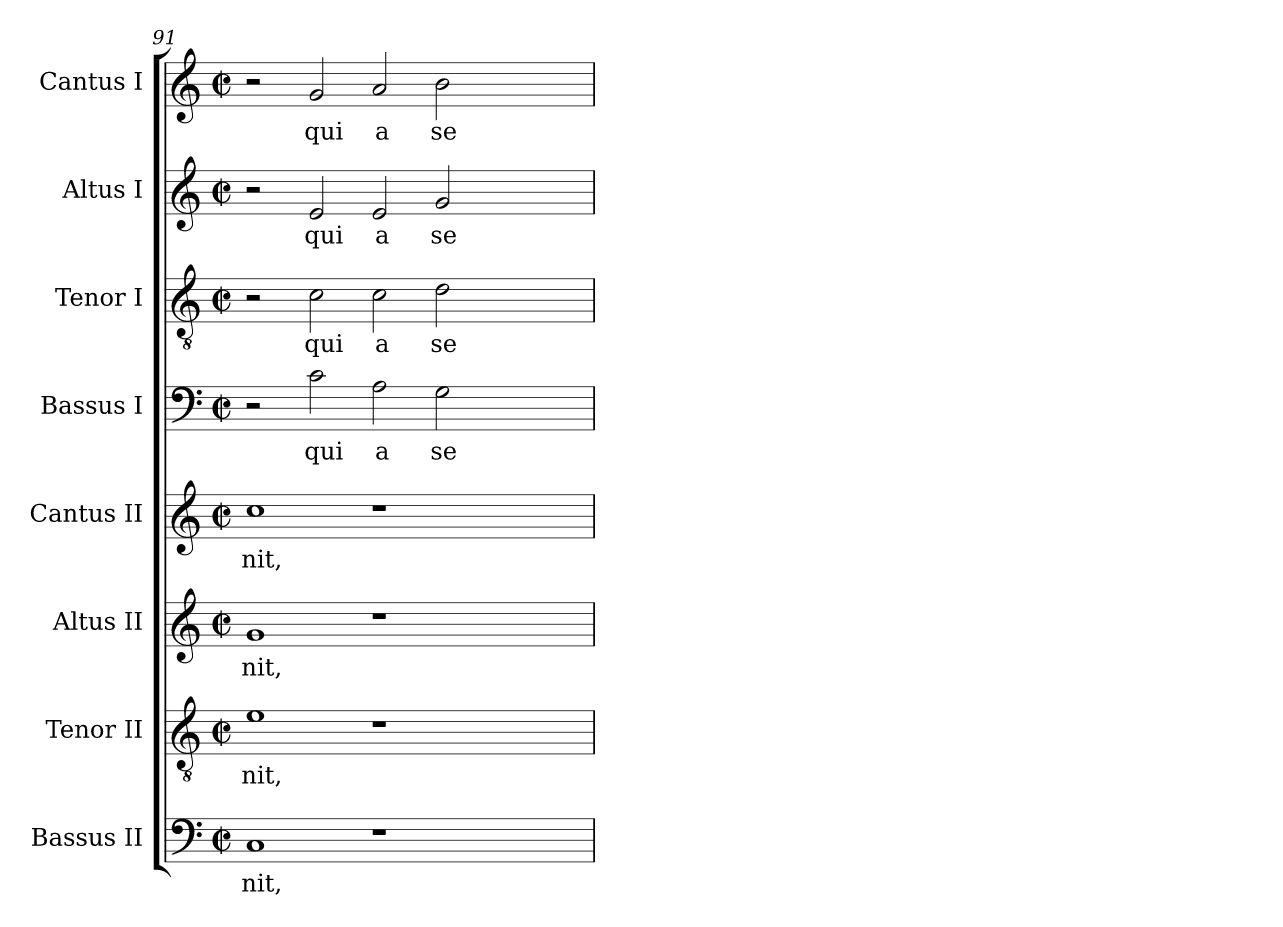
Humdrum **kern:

**kern	**text	**kern	**text	**kern	**text	**kern	**text	**kern	**text	**kern	**text	**kern	**text	**kern	**text
*part8	*part8	*part7	*part7	*part6	*part6	*part5	*part5	*part4	*part4	*part3	*part3	*part2	*part2	*part1	*part1
*staff8	*staff8	*staff7	*staff7	*staff6	*staff6	*staff5	*staff5	*staff4	*staff4	*staff3	*staff3	*staff2	*staff2	*staff1	*staff1
*I"Bassus II	*	*I"Tenor II	*	*I"Altus II	*	*I"Cantus II	*	*I"Bassus I	*	*I"Tenor I	*	*I"Altus I	*	*I"Cantus I	*
!!LO:PB:g=z
*clefF4	*	*clefGv2	*	*clefG2	*	*clefG2	*	*clefF4	*	*clefGv2	*	*clefG2	*	*clefG2	*
*	*	*	*	*	*	*	*	*	*	*	*	*k[]	*	*	*
*	*	*	*	*	*	*	*	*	*	*	*	*C:	*	*	*
*M2/2	*	*M2/2	*	*M2/2	*	*M2/2	*	*M2/2	*	*M2/2	*	*M2/2	*	*M2/2	*
*met(c|)	*	*met(c|)	*	*met(c|)	*	*met(c|)	*	*met(c|)	*	*met(c|)	*	*met(c|)	*	*met(c|)	*
=91	=91	=91	=91	=91	=91	=91	=91	=91	=91	=91	=91	=91	=91	=91	=91
!	!LO:LY:b:cj	!	!LO:LY:b:cj	!	!LO:LY:b:cj	!	!LO:LY:b:cj	!	!	!	!	!	!	!	!
1C	nit,	1e	nit,	1g	nit,	1cc	-nit,	2r	.	2r	.	2r	.	2r	.
!	!	!	!	!	!	!	!	!	!LO:LY:b:cj	!	!LO:LY:b:cj	!	!LO:LY:b:cj	!	!LO:LY:b:cj
.	.	.	.	.	.	.	.	2c\	qui	2c\	qui	2e/	qui	2g/	qui
!LO:N:vis=1	!	!LO:N:vis=1	!	!LO:N:vis=1	!	!LO:N:vis=1	!	!	!LO:LY:b:cj	!	!LO:LY:b:cj	!	!LO:LY:b:cj	!	!LO:LY:b:cj
0r	.	0r	.	0r	.	0r	.	2A\	a	2c\	a	2e/	a	2a/	a
!	!	!	!	!	!	!	!	!	!LO:LY:b:cj	!	!LO:LY:b:cj	!	!LO:LY:b:cj	!	!LO:LY:b:cj
.	.	.	.	.	.	.	.	2G\	se	2d\	se	2g/	se	2b\	se
.	.	.	.	.	.	.	.	1ryy	.	1ryy	.	1ryy	.	1ryy	.
=	=	=	=	=	=	=	=	=	=	=	=	=	=	=	=
*-	*-	*-	*-	*-	*-	*-	*-	*-	*-	*-	*-	*-	*-	*-	*-
